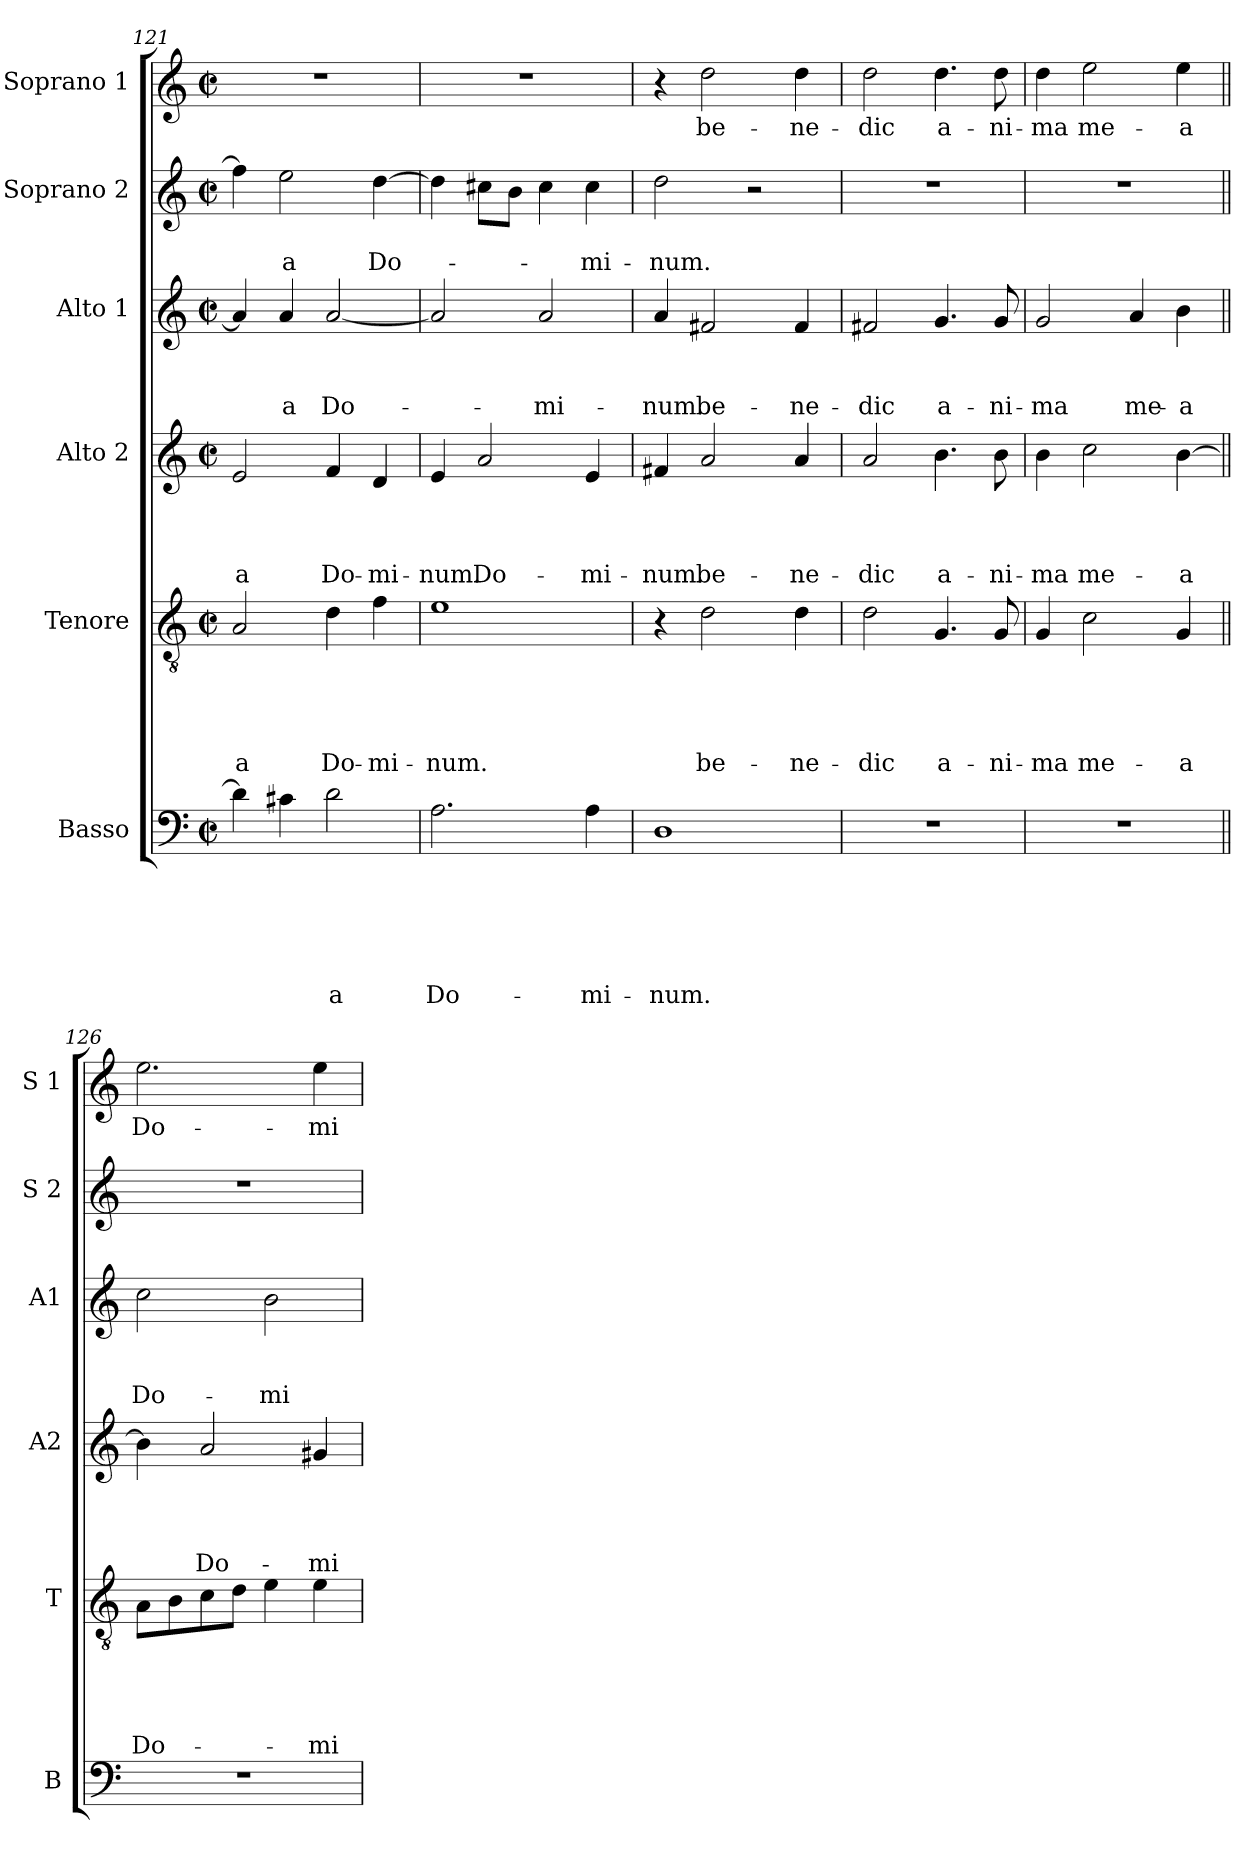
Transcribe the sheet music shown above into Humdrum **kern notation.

**kern	**text	**text	**text	**text	**text	**text	**kern	**text	**text	**text	**text	**text	**kern	**text	**text	**text	**text	**kern	**text	**text	**text	**kern	**text	**text	**kern	**text
*part6	*part6	*part6	*part6	*part6	*part6	*part6	*part5	*part5	*part5	*part5	*part5	*part5	*part4	*part4	*part4	*part4	*part4	*part3	*part3	*part3	*part3	*part2	*part2	*part2	*part1	*part1
*staff6	*staff6	*staff6	*staff6	*staff6	*staff6	*staff6	*staff5	*staff5	*staff5	*staff5	*staff5	*staff5	*staff4	*staff4	*staff4	*staff4	*staff4	*staff3	*staff3	*staff3	*staff3	*staff2	*staff2	*staff2	*staff1	*staff1
*I"Basso	*	*	*	*	*	*	*I"Tenore	*	*	*	*	*	*I"Alto 2	*	*	*	*	*I"Alto 1	*	*	*	*I"Soprano 2	*	*	*I"Soprano 1	*
*I'B	*	*	*	*	*	*	*I'T	*	*	*	*	*	*I'A2	*	*	*	*	*I'A1	*	*	*	*I'S 2	*	*	*I'S 1	*
*clefF4	*	*	*	*	*	*	*clefGv2	*	*	*	*	*	*clefG2	*	*	*	*	*clefG2	*	*	*	*clefG2	*	*	*clefG2	*
*k[]	*	*	*	*	*	*	*k[]	*	*	*	*	*	*k[]	*	*	*	*	*k[]	*	*	*	*k[]	*	*	*k[]	*
*C:	*	*	*	*	*	*	*C:	*	*	*	*	*	*C:	*	*	*	*	*C:	*	*	*	*C:	*	*	*C:	*
*M2/2	*	*	*	*	*	*	*M2/2	*	*	*	*	*	*M2/2	*	*	*	*	*M2/2	*	*	*	*M2/2	*	*	*M2/2	*
*met(c|)	*	*	*	*	*	*	*met(c|)	*	*	*	*	*	*met(c|)	*	*	*	*	*met(c|)	*	*	*	*met(c|)	*	*	*met(c|)	*
=121	=121	=121	=121	=121	=121	=121	=121	=121	=121	=121	=121	=121	=121	=121	=121	=121	=121	=121	=121	=121	=121	=121	=121	=121	=121	=121
!	!	!	!	!	!	!	!	!	!	!	!	!LO:LY:b	!	!	!	!	!LO:LY:b	!	!	!	!	!	!	!	!	!
4d\]	.	.	.	.	.	.	2A/	.	.	.	.	-a	2e/	.	.	.	-a	4a/]	.	.	.	4ff\]	.	.	1r	.
!	!	!	!	!	!	!	!	!	!	!	!	!	!	!	!	!	!	!	!	!	!LO:LY:b	!	!	!LO:LY:b	!	!
4c#X\	.	.	.	.	.	.	.	.	.	.	.	.	.	.	.	.	.	4a/	.	.	-a	2ee\	.	-a	.	.
!	!	!	!	!	!	!LO:LY:b	!	!	!	!	!	!LO:LY:b	!	!	!	!	!LO:LY:b	!	!	!	!LO:LY:b	!	!	!	!	!
2d\	.	.	.	.	.	-a	4d\	.	.	.	.	Do-	4f/	.	.	.	Do-	[<2a/	.	.	Do-	.	.	.	.	.
!	!	!	!	!	!	!	!	!	!	!	!	!LO:LY:b	!	!	!	!	!LO:LY:b	!	!	!	!	!	!	!LO:LY:b	!	!
.	.	.	.	.	.	.	4f\	.	.	.	.	-mi-	4d/	.	.	.	-mi-	.	.	.	.	[>4dd\	.	Do-	.	.
=122	=122	=122	=122	=122	=122	=122	=122	=122	=122	=122	=122	=122	=122	=122	=122	=122	=122	=122	=122	=122	=122	=122	=122	=122	=122	=122
!	!	!	!	!	!	!LO:LY:b	!	!	!	!	!	!LO:LY:b	!	!	!	!	!LO:LY:b	!	!	!	!	!	!	!	!	!
2.A\	.	.	.	.	.	Do-	1e	.	.	.	.	-num.	4e/	.	.	.	-num.	2a/]	.	.	.	4dd\]	.	.	1r	.
!	!	!	!	!	!	!	!	!	!	!	!	!	!	!	!	!	!LO:LY:b	!	!	!	!	!	!	!	!	!
.	.	.	.	.	.	.	.	.	.	.	.	.	2a/	.	.	.	Do-	.	.	.	.	8cc#X\L	.	.	.	.
.	.	.	.	.	.	.	.	.	.	.	.	.	.	.	.	.	.	.	.	.	.	8b\J	.	.	.	.
!	!	!	!	!	!	!	!	!	!	!	!	!	!	!	!	!	!	!	!	!	!LO:LY:b	!	!	!	!	!
.	.	.	.	.	.	.	.	.	.	.	.	.	.	.	.	.	.	2a/	.	.	-mi-	4cc#\	.	.	.	.
!	!	!	!	!	!	!LO:LY:b	!	!	!	!	!	!	!	!	!	!	!LO:LY:b	!	!	!	!	!	!	!LO:LY:b	!	!
4A\	.	.	.	.	.	-mi-	.	.	.	.	.	.	4e/	.	.	.	-mi-	.	.	.	.	4cc#\	.	-mi-	.	.
=123	=123	=123	=123	=123	=123	=123	=123	=123	=123	=123	=123	=123	=123	=123	=123	=123	=123	=123	=123	=123	=123	=123	=123	=123	=123	=123
!	!	!	!	!	!	!LO:LY:b	!	!	!	!	!	!	!	!	!	!	!LO:LY:b	!	!	!	!LO:LY:b	!	!	!LO:LY:b	!	!
1D	.	.	.	.	.	-num.	4r	.	.	.	.	.	4f#X/	.	.	.	-num.	4a/	.	.	-num.	2dd\	.	-num.	4r	.
!	!	!	!	!	!	!	!	!	!	!	!	!LO:LY:b	!	!	!	!	!LO:LY:b	!	!	!	!LO:LY:b	!	!	!	!	!LO:LY:b
.	.	.	.	.	.	.	2d\	.	.	.	.	be-	2a/	.	.	.	be-	2f#X/	.	.	be-	.	.	.	2dd\	be-
.	.	.	.	.	.	.	.	.	.	.	.	.	.	.	.	.	.	.	.	.	.	2r	.	.	.	.
!	!	!	!	!	!	!	!	!	!	!	!	!LO:LY:b	!	!	!	!	!LO:LY:b	!	!	!	!LO:LY:b	!	!	!	!	!LO:LY:b
.	.	.	.	.	.	.	4d\	.	.	.	.	-ne-	4a/	.	.	.	-ne-	4f#/	.	.	-ne-	.	.	.	4dd\	-ne-
=124	=124	=124	=124	=124	=124	=124	=124	=124	=124	=124	=124	=124	=124	=124	=124	=124	=124	=124	=124	=124	=124	=124	=124	=124	=124	=124
!	!	!	!	!	!	!	!	!	!	!	!	!LO:LY:b	!	!	!	!	!LO:LY:b	!	!	!	!LO:LY:b	!	!	!	!	!LO:LY:b
1r	.	.	.	.	.	.	2d\	.	.	.	.	-dic	2a/	.	.	.	-dic	2f#X/	.	.	-dic	1r	.	.	2dd\	-dic
!	!	!	!	!	!	!	!	!	!	!	!	!LO:LY:b	!	!	!	!	!LO:LY:b	!	!	!	!LO:LY:b	!	!	!	!	!LO:LY:b
.	.	.	.	.	.	.	4.G/	.	.	.	.	a-	4.b\	.	.	.	a-	4.g/	.	.	a-	.	.	.	4.dd\	a-
!	!	!	!	!	!	!	!	!	!	!	!	!LO:LY:b	!	!	!	!	!LO:LY:b	!	!	!	!LO:LY:b	!	!	!	!	!LO:LY:b
.	.	.	.	.	.	.	8G/	.	.	.	.	-ni-	8b\	.	.	.	-ni-	8g/	.	.	-ni-	.	.	.	8dd\	-ni-
=125	=125	=125	=125	=125	=125	=125	=125	=125	=125	=125	=125	=125	=125	=125	=125	=125	=125	=125	=125	=125	=125	=125	=125	=125	=125	=125
!	!	!	!	!	!	!	!	!	!	!	!	!LO:LY:b	!	!	!	!	!LO:LY:b	!	!	!	!LO:LY:b	!	!	!	!	!LO:LY:b
1r	.	.	.	.	.	.	4G/	.	.	.	.	-ma	4b\	.	.	.	-ma	2g/	.	.	-ma	1r	.	.	4dd\	-ma
!	!	!	!	!	!	!	!	!	!	!	!	!LO:LY:b	!	!	!	!	!LO:LY:b	!	!	!	!	!	!	!	!	!LO:LY:b
.	.	.	.	.	.	.	2c\	.	.	.	.	me-	2cc\	.	.	.	me-	.	.	.	.	.	.	.	2ee\	me-
!	!	!	!	!	!	!	!	!	!	!	!	!	!	!	!	!	!	!	!	!	!LO:LY:b	!	!	!	!	!
.	.	.	.	.	.	.	.	.	.	.	.	.	.	.	.	.	.	4a/	.	.	me-	.	.	.	.	.
!	!	!	!	!	!	!	!	!	!	!	!	!LO:LY:b	!	!	!	!	!LO:LY:b	!	!	!	!LO:LY:b	!	!	!	!	!LO:LY:b
.	.	.	.	.	.	.	4G/	.	.	.	.	-a	[>4b\	.	.	.	-a	4b\	.	.	-a	.	.	.	4ee\	-a
!!LO:PB:g=z
=126||	=126||	=126||	=126||	=126||	=126||	=126||	=126||	=126||	=126||	=126||	=126||	=126||	=126||	=126||	=126||	=126||	=126||	=126||	=126||	=126||	=126||	=126||	=126||	=126||	=126||	=126||
!	!	!	!	!	!	!	!	!	!	!	!	!LO:LY:b	!	!	!	!	!	!	!	!	!LO:LY:b	!	!	!	!	!LO:LY:b
1r	.	.	.	.	.	.	8A\L	.	.	.	.	Do-	4b\]	.	.	.	.	2cc\	.	.	Do-	1r	.	.	2.ee\	Do-
.	.	.	.	.	.	.	8B\	.	.	.	.	.	.	.	.	.	.	.	.	.	.	.	.	.	.	.
!	!	!	!	!	!	!	!	!	!	!	!	!	!	!	!	!	!LO:LY:b	!	!	!	!	!	!	!	!	!
.	.	.	.	.	.	.	8c\	.	.	.	.	.	2a/	.	.	.	Do-	.	.	.	.	.	.	.	.	.
.	.	.	.	.	.	.	8d\J	.	.	.	.	.	.	.	.	.	.	.	.	.	.	.	.	.	.	.
!	!	!	!	!	!	!	!	!	!	!	!	!	!	!	!	!	!	!	!	!	!LO:LY:b	!	!	!	!	!
.	.	.	.	.	.	.	4e\	.	.	.	.	.	.	.	.	.	.	2b\	.	.	-mi-	.	.	.	.	.
!	!	!	!	!	!	!	!	!	!	!	!	!LO:LY:b	!	!	!	!	!LO:LY:b	!	!	!	!	!	!	!	!	!LO:LY:b
.	.	.	.	.	.	.	4e\	.	.	.	.	-mi-	4g#X/	.	.	.	-mi-	.	.	.	.	.	.	.	4ee\	-mi-
=	=	=	=	=	=	=	=	=	=	=	=	=	=	=	=	=	=	=	=	=	=	=	=	=	=	=
*-	*-	*-	*-	*-	*-	*-	*-	*-	*-	*-	*-	*-	*-	*-	*-	*-	*-	*-	*-	*-	*-	*-	*-	*-	*-	*-
